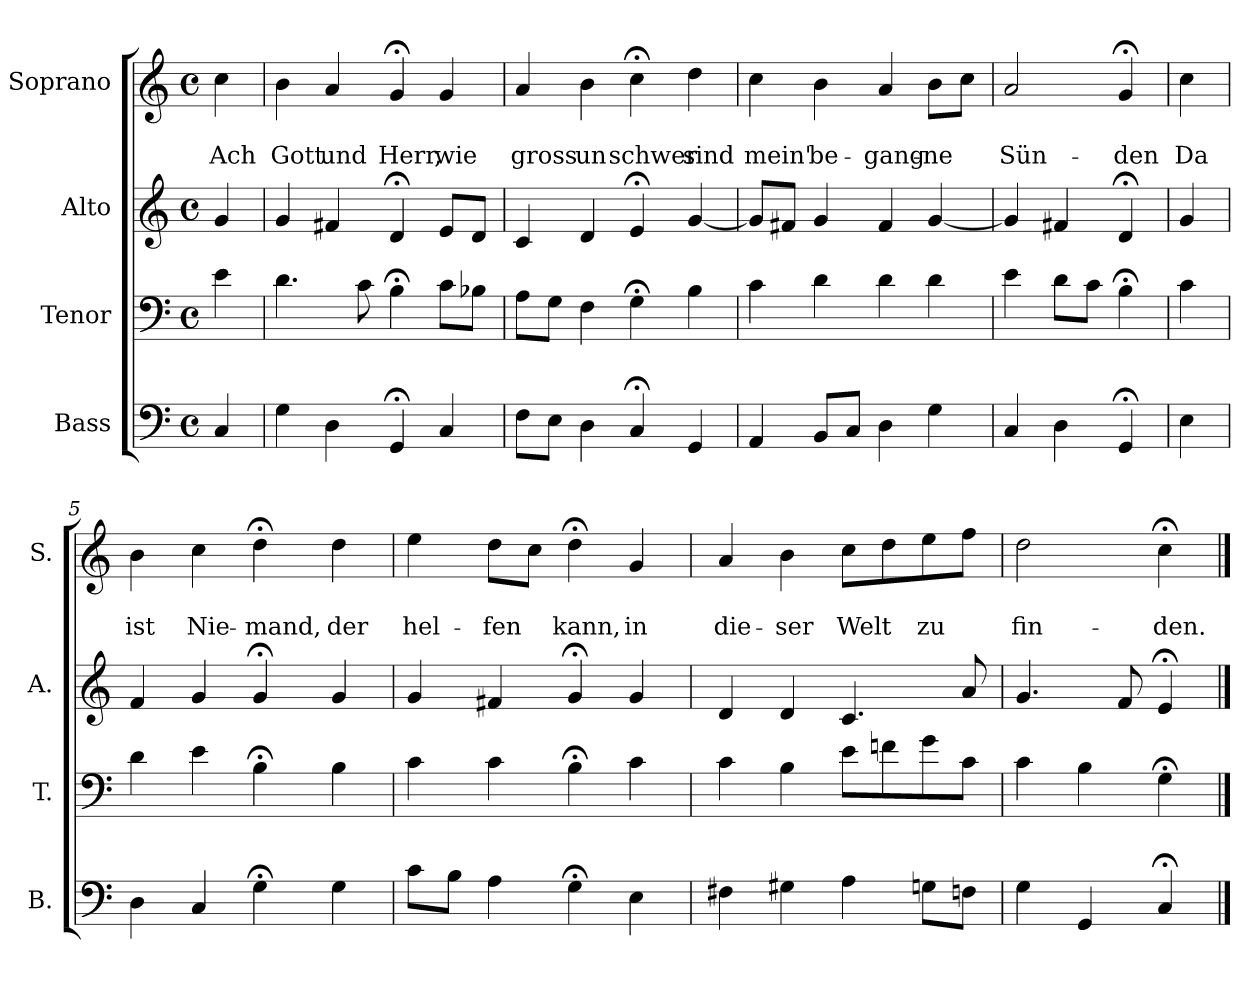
**kern	**kern	**kern	**kern	**text	**text
*part4	*part3	*part2	*part1	*part1	*part1
*staff4	*staff3	*staff2	*staff1	*staff1	*staff1
*I"Bass	*I"Tenor	*I"Alto	*I"Soprano	*	*
*I'B.	*I'T.	*I'A.	*I'S.	*	*
*clefF4	*clefF4	*clefG2	*clefG2	*	*
*k[]	*k[]	*k[]	*k[]	*	*
*	*	*	*C:	*	*
*M4/4	*M4/4	*M4/4	*M4/4	*	*
*met(c)	*met(c)	*met(c)	*met(c)	*	*
=	=	=	=	=	=
4C/	4e\	4g/	4cc\	.	Ach
=1	=1	=1	=1	=1	=1
4G\	4.d\	4g/	4b\	.	Gott
4D\	.	4f#X/	4a/	.	und
.	8c\	.	.	.	.
4GG;</	4B;<\	4d;</	4g;</	.	Herr,
4C/	8c\L	8e/L	4g/	.	wie
.	8B-X\J	8d/J	.	.	.
=2	=2	=2	=2	=2	=2
8F\L	8A\L	4c/	4a/	.	gross
8E\J	8G\J	.	.	.	.
4D\	4F\	4d/	4b\	.	un
4C;</	4G;<\	4e;</	4cc;<\	.	schwer
4GG/	4B\	[4g/	4dd\	.	sind
=3	=3	=3	=3	=3	=3
4AA/	4c\	8g/L]	4cc\	.	mein'
.	.	8f#X/J	.	.	.
8BB/L	4d\	4g/	4b\	.	be-
8C/J	.	.	.	.	.
4D\	4d\	4f#/	4a/	.	-gang-
4G\	4d\	[4g/	8b\L	.	-ne
.	.	.	8cc\J	.	.
=4	=4	=4	=4	=4	=4
4C/	4e\	4g/]	2a/	.	Sün-
4D\	8d\L	4f#X/	.	.	.
.	8c\J	.	.	.	.
4GG;</	4B;<\	4d;</	4g;</	.	-den
!!LO:LB:g=z
=4a	=4a	=4a	=4a	=4a	=4a
4E\	4c\	4g/	4cc\	.	Da
=5	=5	=5	=5	=5	=5
4D\	4d\	4f/	4b\	.	ist
4C/	4e\	4g/	4cc\	.	Nie-
4G;<\	4B;<\	4g;</	4dd;<\	.	-mand,
4G\	4B\	4g/	4dd\	.	der
=6	=6	=6	=6	=6	=6
8c\L	4c\	4g/	4ee\	.	hel-
8B\J	.	.	.	.	.
4A\	4c\	4f#X/	8dd\L	.	-fen
.	.	.	8cc\J	.	.
4G;<\	4B;<\	4g;</	4dd;<\	.	kann,
4E\	4c\	4g/	4g/	.	in
=7	=7	=7	=7	=7	=7
4F#X\	4c\	4d/	4a/	.	die-
4G#X\	4B\	4d/	4b\	.	-ser
4A\	8e\L	4.c/	8cc\L	.	Welt
.	8fn\	.	8dd\	.	.
8Gn\L	8g\	.	8ee\	.	zu
8Fn\J	8c\J	8a/	8ff\J	.	.
=8	=8	=8	=8	=8	=8
4G\	4c\	4.g/	2dd\	.	fin-
4GG/	4B\	.	.	.	.
.	.	8f/	.	.	.
4C;</	4G;<\	4e;</	4cc;<\	.	-den.
==	==	==	==	==	==
*-	*-	*-	*-	*-	*-
